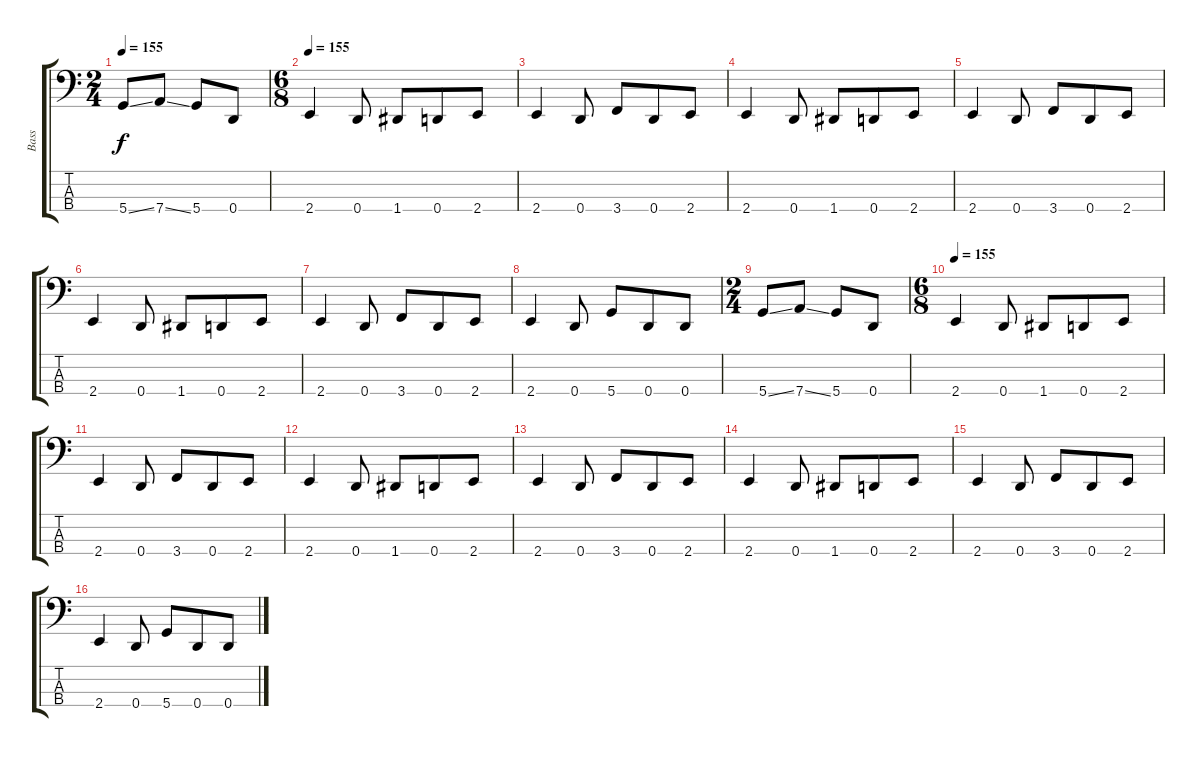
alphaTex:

\track ("Bass" "Bass") {instrument electricbasspick}
\staff {score tabs}
\tuning (G2 D2 A1 D1) {hide}
\ts (2 4)
\tempo 155
\clef f4
\ks c
5.4{ss}.8{dy f} 7.4{ss}.8 5.4.8 0.4.8 |
\ts (6 8)
\tempo 155
2.4.4 0.4.8 1.4.8 0.4.8 2.4.8 |
2.4.4 0.4.8 3.4.8 0.4.8 2.4.8 |
2.4.4 0.4.8 1.4.8 0.4.8 2.4.8 |
2.4.4 0.4.8 3.4.8 0.4.8 2.4.8 |
2.4.4 0.4.8 1.4.8 0.4.8 2.4.8 |
2.4.4 0.4.8 3.4.8 0.4.8 2.4.8 |
2.4.4 0.4.8 5.4.8 0.4.8 0.4.8 |
\ts (2 4)
5.4{ss}.8 7.4{ss}.8 5.4.8 0.4.8 |
\ts (6 8)
\tempo 155
2.4.4 0.4.8 1.4.8 0.4.8 2.4.8 |
2.4.4 0.4.8 3.4.8 0.4.8 2.4.8 |
2.4.4 0.4.8 1.4.8 0.4.8 2.4.8 |
2.4.4 0.4.8 3.4.8 0.4.8 2.4.8 |
2.4.4 0.4.8 1.4.8 0.4.8 2.4.8 |
2.4.4 0.4.8 3.4.8 0.4.8 2.4.8 |
2.4.4 0.4.8 5.4.8 0.4.8 0.4.8
